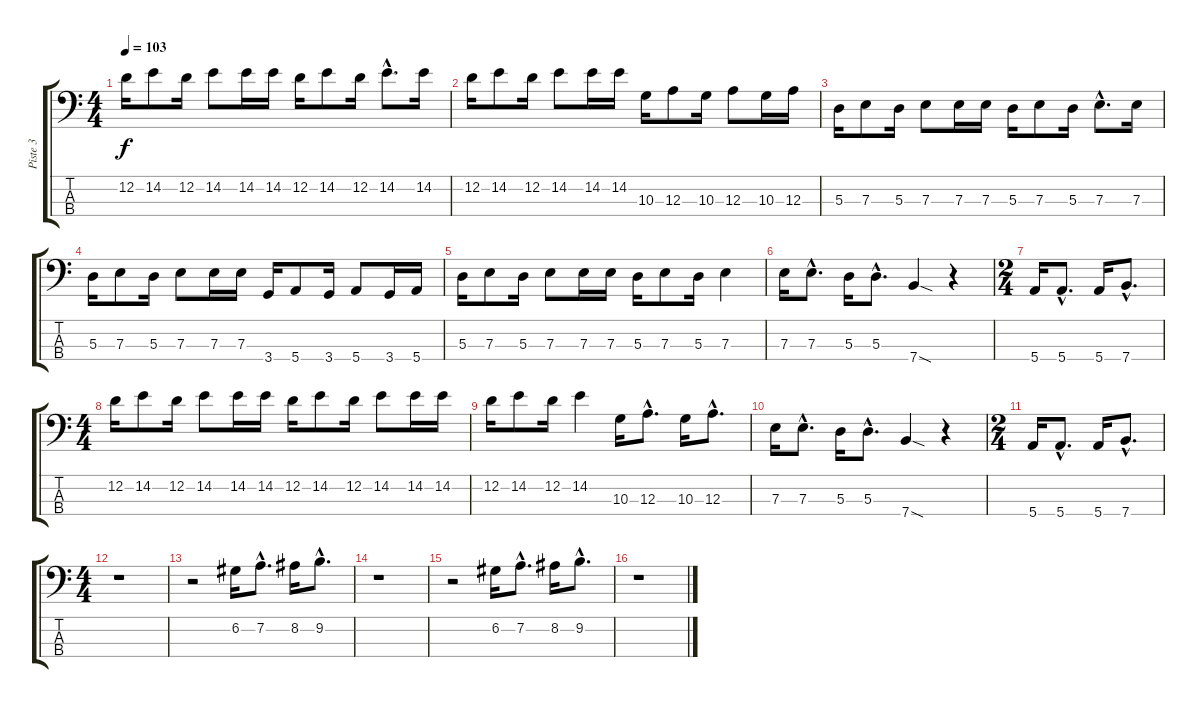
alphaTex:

\track ("Piste 3" "Piste 3") {instrument electricbassfinger}
\staff {score tabs}
\tuning (G2 D2 A1 E1) {hide}
\ts (4 4)
\tempo 103
\clef f4
\ks c
12.2.16{dy f} 14.2.8 12.2.16 14.2.8 14.2.16 14.2.16 12.2.16 14.2.8 12.2.16 14.2{hac}.8{d} 14.2.16 |
12.2.16 14.2.8 12.2.16 14.2.8 14.2.16 14.2.16 10.3.16 12.3.8 10.3.16 12.3.8 10.3.16 12.3.16 |
5.3.16 7.3.8 5.3.16 7.3.8 7.3.16 7.3.16 5.3.16 7.3.8 5.3.16 7.3{hac}.8{d} 7.3.16 |
5.3.16 7.3.8 5.3.16 7.3.8 7.3.16 7.3.16 3.4.16 5.4.8 3.4.16 5.4.8 3.4.16 5.4.16 |
5.3.16 7.3.8 5.3.16 7.3.8 7.3.16 7.3.16 5.3.16 7.3.8 5.3.16 7.3.4 |
7.3.16 7.3{hac}.8{d} 5.3.16 5.3{hac}.8{d} 7.4{sod}.4 r.4 |
\ts (2 4)
5.4.16 5.4{hac}.8{d} 5.4.16 7.4{hac}.8{d} |
\ts (4 4)
12.2.16 14.2.8 12.2.16 14.2.8 14.2.16 14.2.16 12.2.16 14.2.8 12.2.16 14.2.8 14.2.16 14.2.16 |
12.2.16 14.2.8 12.2.16 14.2.4 10.3.16 12.3{hac}.8{d} 10.3.16 12.3{hac}.8{d} |
7.3.16 7.3{hac}.8{d} 5.3.16 5.3{hac}.8{d} 7.4{sod}.4 r.4 |
\ts (2 4)
5.4.16 5.4{hac}.8{d} 5.4.16 7.4{hac}.8{d} |
\ts (4 4)
r.1 |
r.2 6.2.16 7.2{hac}.8{d} 8.2.16 9.2{hac}.8{d} |
r.1 |
r.2 6.2.16 7.2{hac}.8{d} 8.2.16 9.2{hac}.8{d} |
r.1
